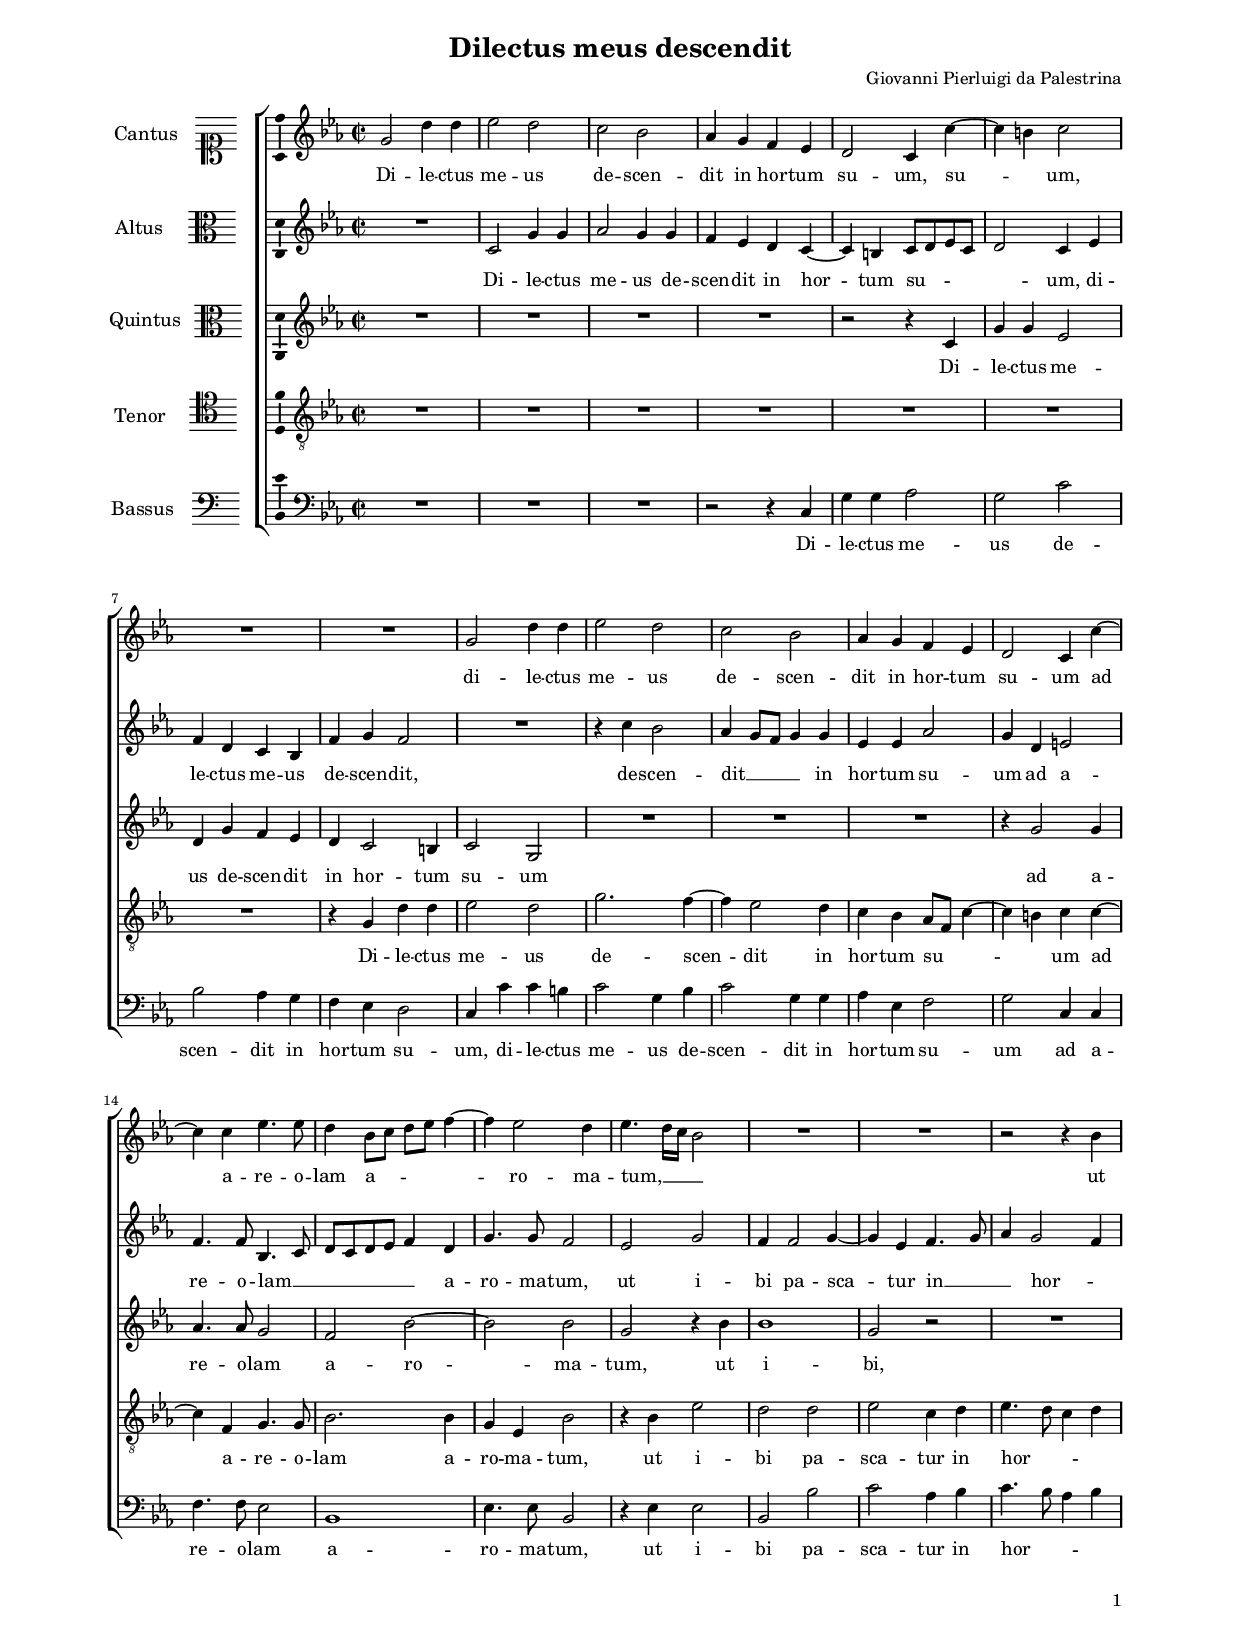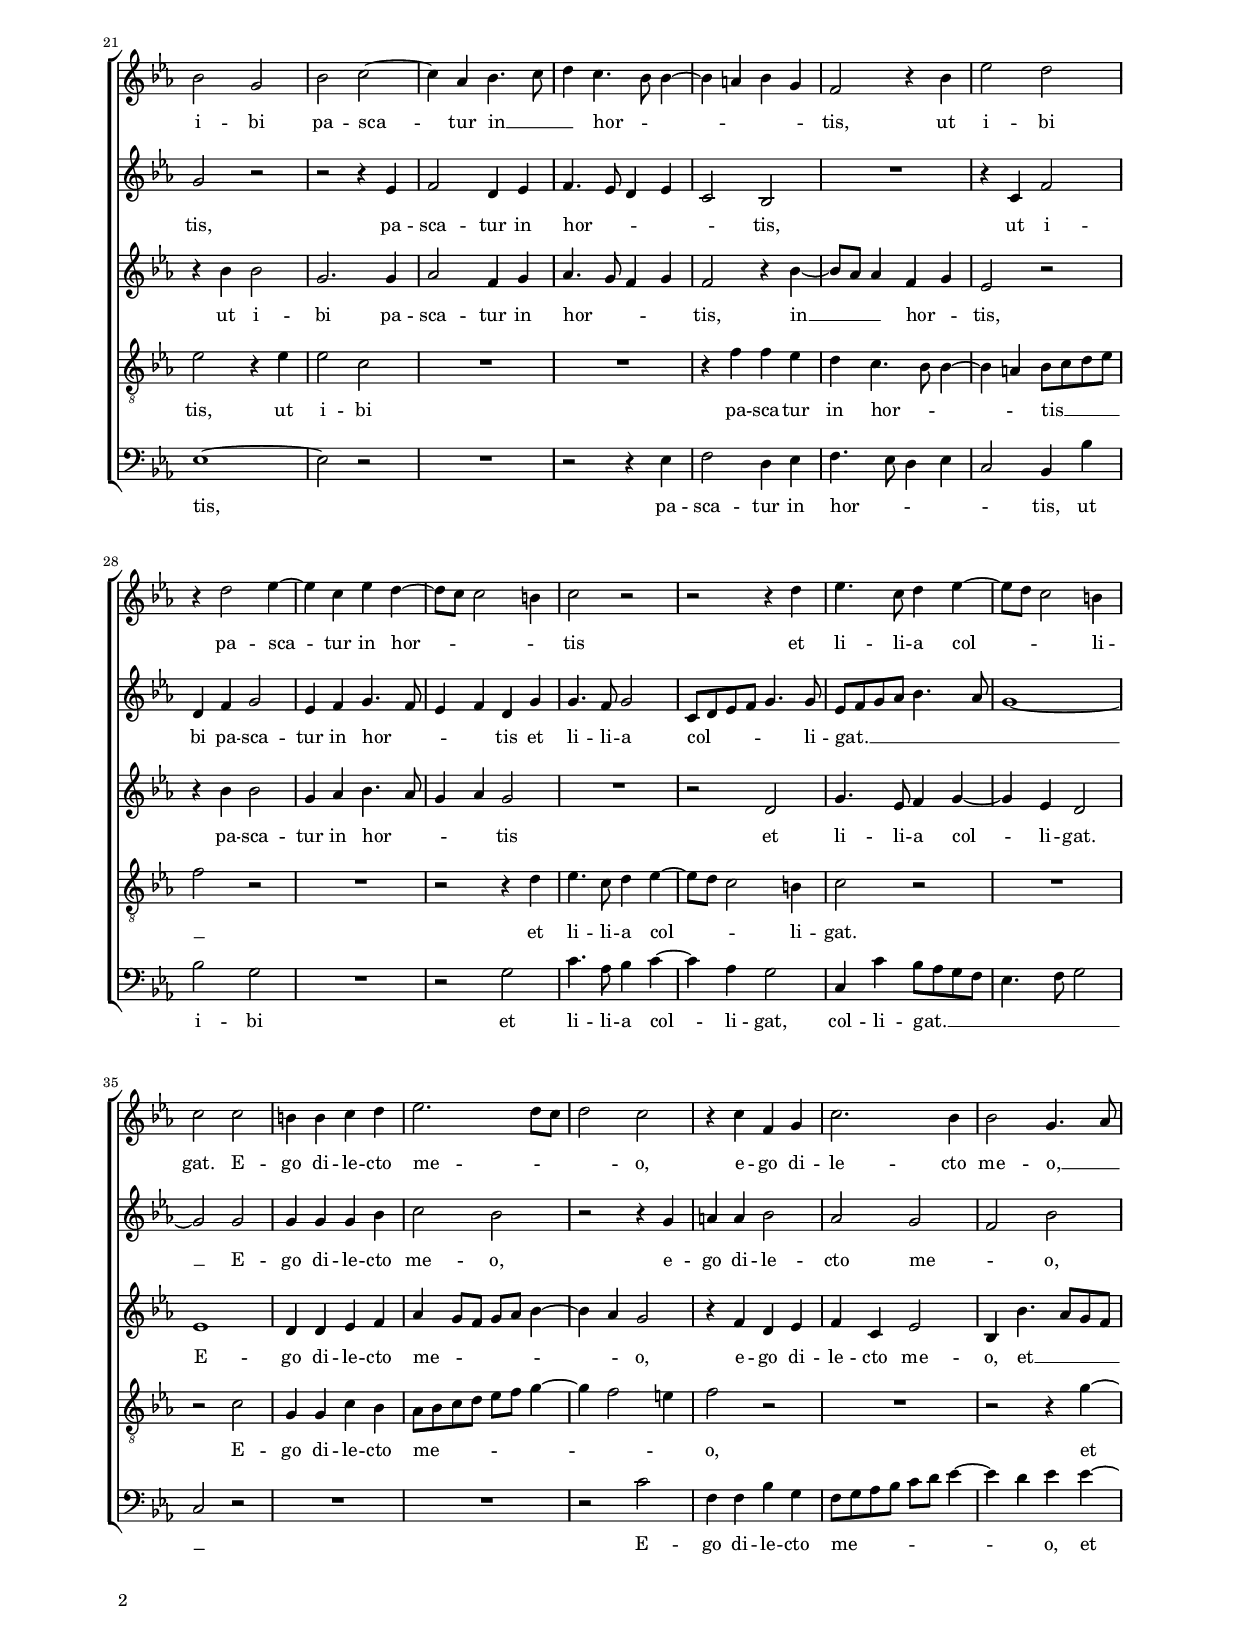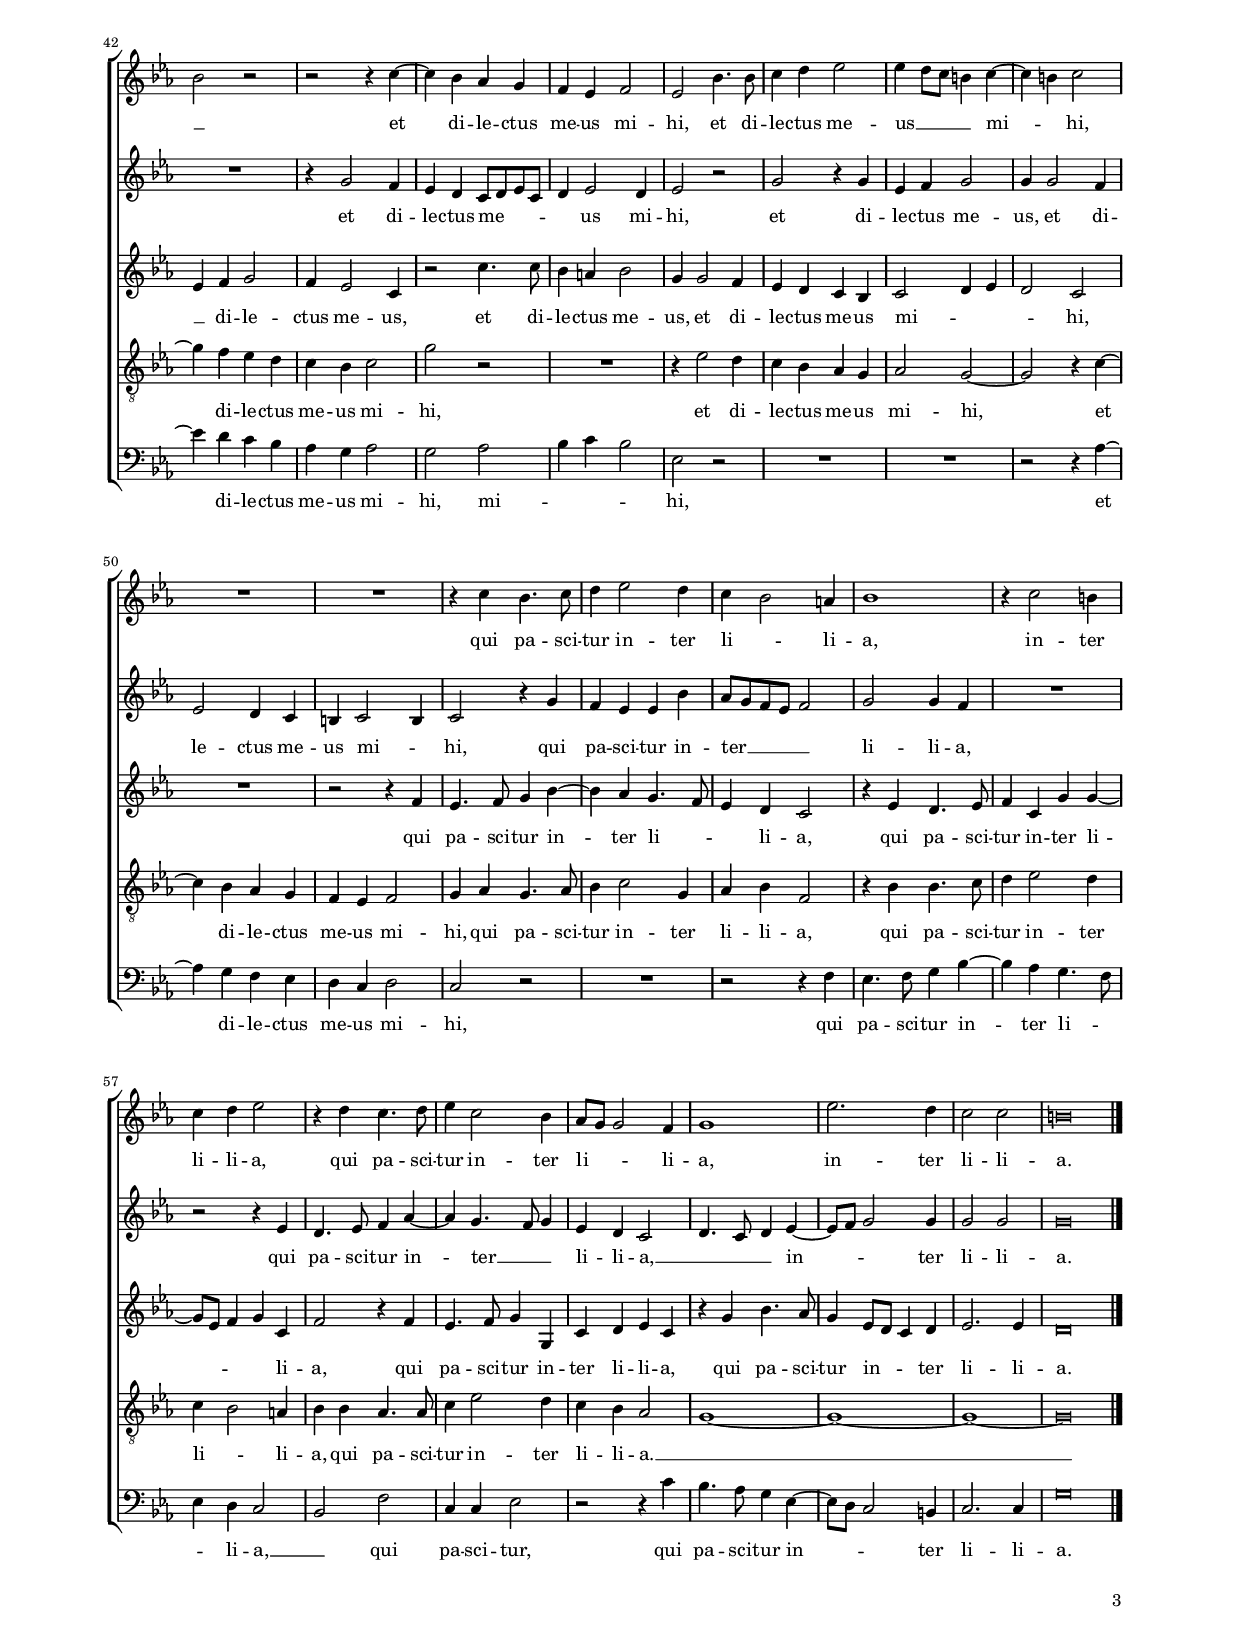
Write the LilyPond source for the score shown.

\header
{
  title="Dilectus meus descendit"
  composer="Giovanni Pierluigi da Palestrina"
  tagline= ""
}

\version "2.24.0"
\language deutsch
#(set-global-staff-size 15)
% #(set-default-paper-size "letter")
#(ly:set-option 'point-and-click #f)


\paper
	{
	top-margin = 1.8 \cm
	bottom-margin = 1.2 \cm
	left-margin = 2 \cm
	right-margin = 2 \cm
	ragged-bottom = ##f
	ragged-last-bottom = ##f
	print-page-number = ##f
	system-system-spacing = #'((basic-distance . 16) (minimum-distance . 14) (padding . 5) (strechability . 150))
	oddFooterMarkup=\markup   \fill-line { "" \fromproperty #'page:page-number-string }
	evenFooterMarkup=\markup  \fill-line { \fromproperty #'page:page-number-string "" }
	last-bottom-spacing = #'((basic-distance . 12) (minimum-distance . 7) (padding . 4))
	systems-per-page = 3
	page-count = 3
%	min-systems-per-page = 3
	markup-system-spacing.basic-distance = #12
	}

	
global = {
	\key c \major
	\time 2/2
	\set Score.tempoHideNote = ##t
	\tempo 4 = 95
	\skip 1*63
	\set Score.measureLength = #(ly:make-moment 2/1)
	\skip 1*2 \bar "|."
	}

	ficta = { \once \set suggestAccidentals = ##t }

	forget = #(define-music-function (music) (ly:music?) #{
		\accidentalStyle forget
		$music
		\accidentalStyle default
		#})


incipitcantus = \markup { \score {
	{
	\set Staff.instrumentName = \markup { \fontsize #1 "Cantus" }
	\key c \major
	\clef soprano
	s4 \bar ""
	}
	\layout  {
	raggedright = ##t
	indent = 1.6 \cm
	line-width = 2.4\cm
	\context { \Staff \remove Time_signature_engraver }
	\override Staff.Clef.Y-extent = #'(0 . 0)
	}} \hspace #1 }

      
incipitaltus = \markup { \score {
	{
	\set Staff.instrumentName = \markup { \fontsize #1 "Altus" }
	\key c \major
	\clef alto
	s4 \bar ""
	}
	\layout  {
	raggedright = ##t
	indent = 1.6 \cm
	line-width = 2.4\cm
	\context { \Staff \remove Time_signature_engraver }
	\override Staff.Clef.Y-extent = #'(0 . 0)
	}} \hspace #1 }
      
      
incipitquintus = \markup { \score {
	{
	\set Staff.instrumentName = \markup { \fontsize #1 "Quintus" }
	\key c \major
	\clef alto
	s4 \bar ""
	}
	\layout  {
	raggedright = ##t
	indent = 1.6 \cm
	line-width = 2.4\cm
	\context { \Staff \remove Time_signature_engraver }
	\override Staff.Clef.Y-extent = #'(0 . 0)
	}} \hspace #1 }
    

incipittenor = \markup { \score {
	{
	\set Staff.instrumentName = \markup { \fontsize #1 "Tenor" }
	\key c \major
	\clef tenor
	s4 \bar ""
	}
	\layout  {
	raggedright = ##t
	indent = 1.6 \cm
	line-width = 2.4\cm
	\context { \Staff \remove Time_signature_engraver }
	\override Staff.Clef.Y-extent = #'(0 . 0)
	}} \hspace #1 }
      
      
incipitbassus = \markup { \score {
	{
	\set Staff.instrumentName = \markup { \fontsize #1 "Bassus" }
	\key c \major
	\clef bass
	s4 \bar ""
	}
	\layout  {
	raggedright = ##t
	indent = 1.6 \cm
	line-width = 2.4\cm
	\context { \Staff \remove Time_signature_engraver }
	\override Staff.Clef.Y-extent = #'(0 . 0)
	}} \hspace #1 }


cantus =  \relative c''
	{
	e,2 h'4 h
	c2 h
	a2 g
	f4 e d c
%5
	h2 a4 a'~ |
	a4 gis a2
	R1
	R1
	e2 h'4 h
%10
	c2 h |
	a2 g
	f4 e d c
	h2 a4 a'~
	a4 a c4. c8
%15
	h4 g8 a h c d4~ |
	d4 c2 h4
	c4. h16 a g2
	R1
	R1
%20
	r2 r4 g |
	g2 e
	g2 a~
	a4 f g4. a8
	h4 a4. g8 g4~
%25
	g4 fis g e |
	d2 r4 g
	c2 h
	r4 h2 c4~
	c4 a c h~
%30
	h8 a a2 gis4 |
	a2 r
	r2 r4 h
	c4. a8 h4 c~
	c8 h a2 gis4
%35
	a2 a |
	gis4 gis a h
	c2. h8 a
	h2 a
	r4 a d, e
%40
	a2. g4 |
	g2 e4. f8
	g2 r
	r2 r4 a~
	a4 g f e
%45
	d4 c d2 |
	c2 g'4. g8
	a4 h c2
	c4 h8 a gis4 a~
	a4 gis a2
%50
	R1 |
	R1
	r4 a g4. a8
	h4 c2 h4
	a4 g2 fis4
%55
	g1 |
	r4 a2 gis4
	a4 h c2
	r4 h a4. h8
	c4 a2 g4
%60
	f8 e e2 d4 |
	e1
	c'2. h4
	a2 a
	gis\breve |
	}


altus =  \relative c'
	{
	R1
	a2 e'4 e
	f2 e4 e
	d4 c h a~
%5
	a4 gis a8 h c a |
	h2 a4 c
	d4 h a g
	d'4 e d2
	R1
%10
	r4 a' g2 |
	f4 e8 d e4 e
	c4 c f2
	e4 h cis2
	d4. d8 g,4. a8
%15
	h8 a h c d4 h |
	e4. e8 d2
	c2 e
	d4 d2 e4~
	e4 c d4. e8
%20
	f4 e2 d4 |
	e2 r
	r2 r4 c
	d2 h4 c
	d4. c8 h4 c 
%25
	a2 g |
	R1
	r4 a d2
	h4 d e2
	c4 d e4. d8
%30
	c4 d h e |
	e4. d8 e2
	a,8 h c d e4. e8
	c8 d e f g4. f8
	e1~
%35
	e2 e |
	e4 e e g
	a2 g
	r2 r4 e
	fis4 fis g2
%40
	f2 e |
	d2 g
	R1
	r4 e2 d4
	c4 h a8 h c a
%45
	h4 c2 h4 |
	c2 r
	e2 r4 e
	c4 d e2
	e4 e2 d4
%50
	c2 h4 a |
	gis4 a2 gis4
	a2 r4 e'
	d4 c c g'
	f8 e d c d2
%55
	e2 e4 d |
	R1
	r2 r4 c
	h4. c8 d4 f~
	f4 e4. d8 e4
%60
	c4 h a2 |
	h4. a8 h4 c~
	c8 d e2 e4
	e2 e
	e\breve |
	}


quintus =  \relative c'
	{
	R1
	R1
	R1
	R1
%5
	r2 r4 a |
	e'4 e c2
	h4 e d c
	h4 a2 gis4
	a2 e
%10
	R1 |
	R1
	R1
	r4 e'2 e4
	f4. f8 e2
%15
	d2 g~ |
	g2 g
	e2 r4 g
	g1
	e2 r
%20
	R1 |
	r4 g g2
	e2. e4
	f2 d4 e
	f4. e8 d4 e
%25
	d2 r4 g~ |
	g8 f f4 d e
	c2 r
	r4 g' g2
	e4 f g4. f8
%30
	e4 f e2 |
	R1
	r2 h
	e4. c8 d4 e~
	e4 c h2
%35
	c1 |
	h4 h c d
	f4 e8 d e f g4~
	g4 f e2
	r4 d h c
%40
	d4 a c2 |
	g4 g'4. f8 e d
	c4 d e2
	d4 c2 a4
	r2 a'4. a8
%45
	g4 fis g2 |
	e4 e2 d4
	c4 h a g
	a2 h4 c
	h2 a
%50
	R1 |
	r2 r4 d
	c4. d8 e4 g~
	g4 f e4. d8
	c4 h a2
%55
	r4 c h4. c8 |
	d4 a e' e~
	e8 c d4 e a,
	d2 r4 d
	c4. d8 e4 e,
%60
	a4 h c a |
	r4 e' g4. f8
	e4 c8 h a4 h
	c2. c4
	h\breve |
	}


tenor  =  \relative c'
	{
	R1
	R1
	R1
	R1
%5
	R1 |
	R1
	R1
	r4 e, h' h
	c2 h
%10
	e2. d4~ |
	d4 c2 h4
	a4 g f8 d a'4~
	a4 gis a a~
	a4 d, e4. e8
%15
	g2. g4 |
	e4 c g'2
	r4 g c2
	h2 h
	c2 a4 h
%20
	c4. h8 a4 h |
	c2 r4 c
	c2 a
	R1
	R1
%25
	r4 d d c |
	h4 a4. g8 g4~
	g4 fis g8 a h c
	d2 r
	R1
%30
	r2 r4 h |
	c4. a8 h4 c~
	c8 h a2 gis4
	a2 r
	R1
%35
	r2 a |
	e4 e a g
	f8 g a h c d e4~
	e4 d2 cis4
	d2 r
%40
	R1 |
	r2 r4 e~
	e4 d c h
	a4 g a2
	e'2 r
%45
	R1 |
	r4 c2 h4
	a4 g f e
	f2 e~
	e2 r4 a~
%50
	a4 g f e |
	d4 c d2
	e4 f e4. f8
	g4 a2 e4
	f4 g d2
%55
	r4 g g4. a8 |
	h4 c2 h4
	a4 g2 fis4
	g4 g f4. f8
	a4 c2 h4
%60
	a4 g f2 |
	e1~
	e1~
	e1~
	e\breve |
	}


bassus  =  \relative c
	{
	R1
	R1
	R1
	r2 r4 a
%5
	e'4 e f2 |
	e2 a
	g2 f4 e
	d4 c h2
	a4 a' a gis
%10
	a2 e4 g |
	a2 e4 e
	f4 c d2
	e2 a,4 a
	d4. d8 c2
%15
	g1 |
	c4. c8 g2
	r4 c c2
	g2 g'
	a2 f4 g
%20
	a4. g8 f4 g |
	c,1~
	c2 r
	R1
	r2 r4 c
%25
	d2 h4 c |
	d4. c8 h4 c
	a2 g4 g'
	g2 e
	R1
%30
	r2 e |
	a4. f8 g4 a~
	a4 f e2
	a,4 a' g8 f e d
	c4. d8 e2
%35
	a,2 r |
	R1
	R1
	r2 a'
	d,4 d g e
%40
	d8 e f g a h c4~ |
	c4 h c c~
	c4 h a g
	f4 e f2
	e2 f
%45
	g4 a g2 |
	c,2 r
	R1
	R1
	r2 r4 f~
%50
	f4 e d c |
	h4 a h2
	a2 r
	R1
	r2 r4 d
%55
	c4. d8 e4 g~ |
	g4 f e4. d8
	c4 h a2
	g2 d'
	a4 a c2
%60
	r2 r4 a' |
	g4. f8 e4 c~
	c8 h a2 gis4
	a2. a4
	e'\breve |
	}


lyricscantus = \lyricmode {
	Di -- le -- ctus me -- us de -- scen -- dit in hor -- tum su -- um,
	su -- _ um,
	di -- le -- ctus me -- us de -- scen -- dit in hor -- tum su -- um
	ad a -- re -- o -- lam a -- _ _ _ _ ro -- ma -- tum, __ _ _ _
	ut i -- bi pa -- sca -- tur in __ _ _ hor -- _ _ _ _ _ tis,
	ut i -- bi pa -- sca -- tur in hor -- _ _ _ tis
	et li -- li -- a col -- _ _ li -- gat.
	E -- go di -- le -- cto me -- _ _ _ o,
	e -- go di -- le -- cto me -- o, __ _ _
	et di -- le -- ctus me -- us mi -- hi,
	et di -- le -- ctus me -- us __ _ _ _ mi -- _ hi,
	qui pa -- sci -- tur in -- ter li -- _ li -- a,
	in -- ter li -- li -- a,
	qui pa -- sci -- tur in -- ter li -- _ _ li -- a,
	in -- ter li -- li -- a.
	}


lyricsaltus = \lyricmode {
	Di -- le -- ctus me -- us de -- scen -- dit in hor -- tum su -- _ _ _ _ um,
	di -- le -- ctus me -- us de -- scen -- dit,
	de -- scen -- dit __ _ _ _ in hor -- tum su -- um
	ad a -- re -- o -- lam __ _ _ _ _ _ _ a -- ro -- ma -- tum,
	ut i -- bi pa -- sca -- tur in __ _ _ hor -- _ tis,
	pa -- sca -- tur in hor -- _ _ _ _ tis,
	ut i -- bi pa -- sca -- tur in hor -- _ _ _ tis
	et li -- li -- a col -- _ _ _ _ li -- gat. __ _ _ _ _ _ _
	E -- go di -- le -- cto me -- o,
	e -- go di -- le -- cto me -- _ o,
	et di -- le -- ctus me -- _ _ _ _ us mi -- hi,
	et di -- le -- ctus me -- us,
	et di -- le -- ctus me -- us mi -- _ hi,
	qui pa -- sci -- tur in -- ter __ _ _ _ _ li -- li -- a,
	qui pa -- sci -- tur in -- ter __ _ _ li -- li -- a, __ _ _ _
	in -- _ _ ter li -- li -- a.
	}


lyricsquintus = \lyricmode {
	Di -- le -- ctus me -- us de -- scen -- dit in hor -- tum su -- um
	ad a -- re -- o -- lam a -- ro -- ma -- tum,
	ut i -- bi,
	ut i -- bi pa -- sca -- tur in hor -- _ _ _ tis,
	in __ _ _ hor -- _ tis,
	pa -- sca -- tur in hor -- _ _ _ tis
	et li -- li -- a col -- li -- gat.
	E -- go di -- le -- cto me -- _ _ _ _ _ _ o,
	e -- go di -- le -- cto me -- o,
	et __ _ _ _ _ di -- le -- ctus me -- us,
	et di -- le -- ctus me -- us,
	et di -- le -- ctus me -- us mi -- _ _ _ hi,
	qui pa -- sci -- tur in -- ter li -- _ _ li -- a,
	qui pa -- sci -- tur in -- ter li -- _ _ _ li -- a,
	qui pa -- sci -- tur in -- ter li -- li -- a,
	qui pa -- sci -- tur in -- _ _ ter li -- li -- a.
	}


lyricstenor = \lyricmode {
	Di -- le -- ctus me -- us de -- scen -- dit in hor -- tum su -- _ _ _ um
	ad a -- re -- o -- lam a -- ro -- ma -- tum,
	ut i -- bi pa -- sca -- tur in hor -- _ _ _ tis,
	ut i -- bi pa -- sca -- tur in hor -- _ _ _ tis __ _ _ _ _
	et li -- li -- a col -- _ _ li -- gat.
	E -- go di -- le -- cto me -- _ _ _ _ _ _ _ _ o,
	et di -- le -- ctus me -- us mi -- hi,
	et di -- le -- ctus me -- us mi -- hi,
	et di -- le -- ctus me -- us mi -- hi,
	qui pa -- sci -- tur in -- ter li -- li -- a,
	qui pa -- sci -- tur in -- ter li -- _ li -- a,
	qui pa -- sci -- tur in -- ter li -- li -- a. __ _
	}


lyricsbassus = \lyricmode {
	Di -- le -- ctus me -- us de -- scen -- dit in hor -- tum su -- um,
	di -- le -- ctus me -- us de -- scen -- dit in hor -- tum su -- um
	ad a -- re -- o -- lam a -- ro -- ma -- tum,
	ut i -- bi pa -- sca -- tur in hor -- _ _ _ tis,
	pa -- sca -- tur in hor -- _ _ _ _ tis,
	ut i -- bi
	et li -- li -- a col -- li -- gat,
	col -- li -- gat. __ _ _ _ _ _ _ _
	E -- go di -- le -- cto me -- _ _ _ _ _ _ _ o,
	et di -- le -- ctus me -- us mi -- hi,
	mi -- _ _ _ hi,
	et di -- le -- ctus me -- us mi -- hi,
	qui pa -- sci -- tur in -- ter li -- _ _ li -- a, __ _
	qui pa -- sci -- tur,
	qui pa -- sci -- tur in -- _ _ ter li -- li -- a.
	}


\score
{  
    \transpose c es {
	\new ChoirStaff \with { \override StaffGrouper.staff-staff-spacing.basic-distance = #12 }
	<<

	\new Staff << \global
	\new Voice="v1" {
		\set Staff.instrumentName=\incipitcantus
%		\set Staff.instrumentName= "S"
		\set Staff.midiInstrument = "reed organ"
		\clef violin
		\cantus }
	\new Lyrics \lyricsto "v1" {\lyricscantus }
	>>


	\new Staff << \global
	\new Voice="v2" {
		\set Staff.instrumentName=\incipitaltus
%		\set Staff.instrumentName= "A"
		\set Staff.midiInstrument = "reed organ"
		\clef violin % "G_8"
		\altus}
	\new Lyrics \lyricsto "v2" {\lyricsaltus }
	>>


	\new Staff << \global
	\new Voice="v5" {
		\set Staff.instrumentName=\incipitquintus
%		\set Staff.instrumentName= "Q"
		\set Staff.midiInstrument = "reed organ"
		\clef violin % "G_8"
		\quintus}
	\new Lyrics \lyricsto "v5" {\lyricsquintus }
	>>

	\new Staff << \global
	\new Voice="v3" {
		\set Staff.instrumentName=\incipittenor
%		\set Staff.instrumentName= "T"
		\set Staff.midiInstrument = "reed organ"
		\clef "G_8"
		\tenor }
	\new Lyrics \lyricsto "v3" {\lyricstenor }
	>>


	\new Staff << \global
	\new Voice="v4" {
		\set Staff.instrumentName=\incipitbassus
%		\set Staff.instrumentName= "B"
		\set Staff.midiInstrument = "reed organ"
		\clef bass 
		\bassus }
	\new Lyrics \lyricsto "v4" {\lyricsbassus}
	>>

	>>
	} % transpose

	\layout
	{
	indent = 2.5\cm
	\context { \Lyrics \override VerticalAxisGroup.nonstaff-relatedstaff-spacing.padding = #1.4 }
	\context { \Staff \override TimeSignature.break-visibility = #end-of-line-invisible }
	\context { \Staff \consists Ambitus_engraver }
	\context { \Score \override BarNumber.padding = #2 }
	\context { \Voice \override NoteHead.style = #'baroque }
	}

\midi
	{
    	
	}

}


% EOF
